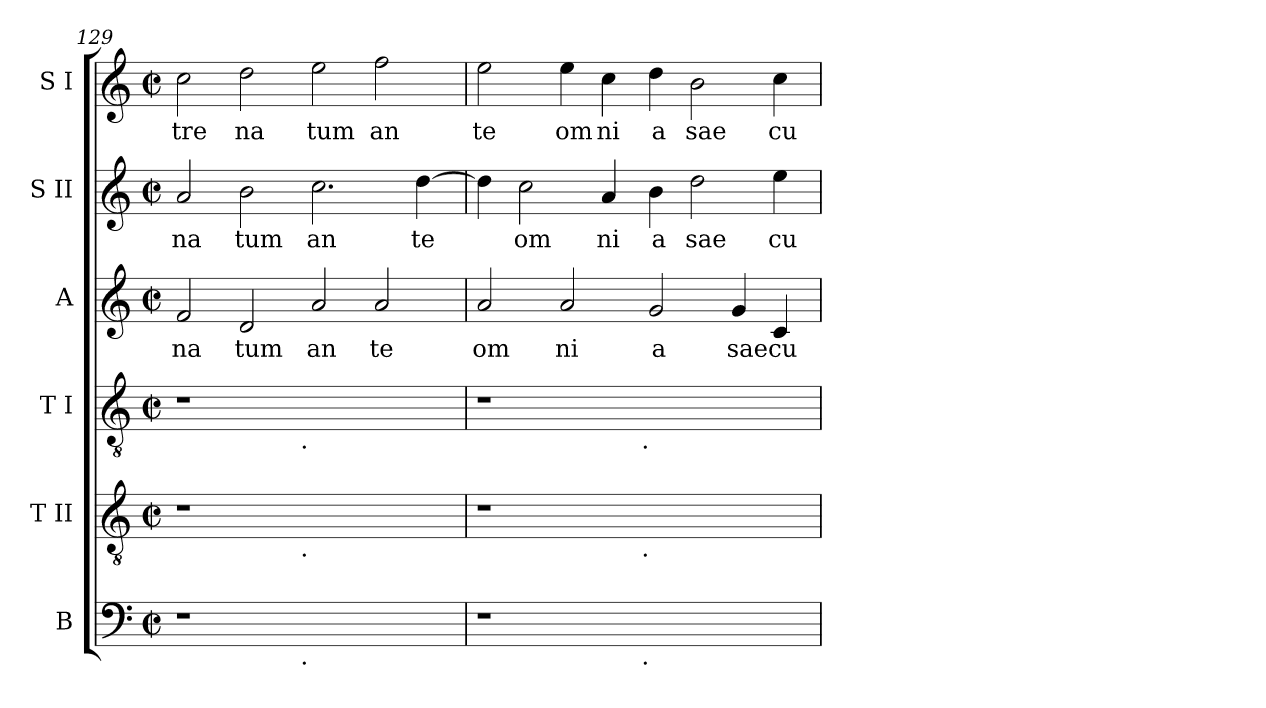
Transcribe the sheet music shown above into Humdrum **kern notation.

**kern	**kern	**kern	**kern	**text	**kern	**text	**kern	**text
*part6	*part5	*part4	*part3	*part3	*part2	*part2	*part1	*part1
*staff6	*staff5	*staff4	*staff3	*staff3	*staff2	*staff2	*staff1	*staff1
*I"B	*I"T II	*I"T I	*I"A	*	*I"S II	*	*I"S I	*
*I'B	*I'T II	*I'T I	*I'A	*	*I'S II	*	*I'S I	*
!!LO:PB:g=z
*clefF4	*clefGv2	*clefGv2	*clefG2	*	*clefG2	*	*clefG2	*
*k[]	*k[]	*k[]	*k[]	*	*k[]	*	*k[]	*
*C:	*C:	*C:	*C:	*	*C:	*	*C:	*
*M2/2	*M2/2	*M2/2	*M2/2	*	*M2/2	*	*M2/2	*
*met(c|)	*met(c|)	*met(c|)	*met(c|)	*	*met(c|)	*	*met(c|)	*
=129	=129	=129	=129	=129	=129	=129	=129	=129
!	!	!	!	!LO:LY:b:cj	!	!LO:LY:b:cj	!	!LO:LY:b:cj
*^	*^	*^	*	*	*	*	*	*
1r	2ryy	1r	2ryy	1r	2ryy	2f/	na	2a/	na	2cc\	tre
!	!	!	!	!	!	!	!LO:LY:b:cj	!	!LO:LY:b:cj	!	!LO:LY:b:cj
.	4...ryy	.	4...ryy	.	4...ryy	2d/	tum	2b\	tum	2dd\	na
!	!	!	!	!	!LO:TX:b:t=.	!	!	!	!	!	!
!	!	!	!LO:TX:b:t=.	!	!	!	!	!	!	!	!
!	!LO:TX:b:t=.	!	!	!	!	!	!	!	!	!	!
.	1ryy	.	1ryy	.	1ryy	.	.	.	.	.	.
!	!	!	!	!	!	!	!LO:LY:b:cj	!	!LO:LY:b:cj	!	!LO:LY:b:cj
1ryy	.	1ryy	.	1ryy	.	2a/	an	2.cc\	an	2ee\	tum
!	!	!	!	!	!	!	!LO:LY:b:cj	!	!	!	!LO:LY:b:cj
.	.	.	.	.	.	2a/	te	.	.	2ff\	an
!	!	!	!	!	!	!	!	!	!LO:LY:b:cj	!	!
.	.	.	.	.	.	.	.	[>4dd\	te	.	.
.	32ryy	.	32ryy	.	32ryy	.	.	.	.	.	.
=130	=130	=130	=130	=130	=130	=130	=130	=130	=130	=130	=130
!	!	!	!	!	!	!	!LO:LY:b:cj	!	!LO:LY:b:cj	!	!LO:LY:b:cj
1r	2ryy	1r	2ryy	1r	2ryy	2a/	om	4dd\]	.	2ee\	te
!	!	!	!	!	!	!	!	!	!LO:LY:b:cj	!	!
.	.	.	.	.	.	.	.	2cc\	om	.	.
!	!	!	!	!	!	!	!LO:LY:b:cj	!	!	!	!LO:LY:b:cj
.	4ryy	.	4ryy	.	4ryy	2a/	ni	.	.	4ee\	om
!	!	!	!	!	!	!	!	!	!LO:LY:b:cj	!	!LO:LY:b:cj
.	8...ryy	.	8...ryy	.	8...ryy	.	.	4a/	ni	4cc\	ni
!	!	!	!	!	!LO:TX:b:t=.	!	!	!	!	!	!
!	!	!	!LO:TX:b:t=.	!	!	!	!	!	!	!	!
!	!LO:TX:b:t=.	!	!	!	!	!	!	!	!	!	!
.	1ryy	.	1ryy	.	1ryy	.	.	.	.	.	.
!	!	!	!	!	!	!	!LO:LY:b:cj	!	!LO:LY:b:cj	!	!LO:LY:b:cj
1ryy	.	1ryy	.	1ryy	.	2g/	a	4b\	a	4dd\	a
!	!	!	!	!	!	!	!	!	!LO:LY:b:cj	!	!LO:LY:b:cj
.	.	.	.	.	.	.	.	2dd\	sae	2b\	sae
!	!	!	!	!	!	!	!LO:LY:b:cj	!	!	!	!
.	.	.	.	.	.	4g/	sae	.	.	.	.
!	!	!	!	!	!	!	!LO:LY:b:cj	!	!LO:LY:b:cj	!	!LO:LY:b:cj
.	.	.	.	.	.	4c/	cu	4ee\	cu	4cc\	cu
.	64ryy	.	64ryy	.	64ryy	.	.	.	.	.	.
*v	*v	*	*	*v	*v	*	*	*	*	*	*
*	*v	*v	*	*	*	*	*	*	*
=	=	=	=	=	=	=	=	=
*-	*-	*-	*-	*-	*-	*-	*-	*-
